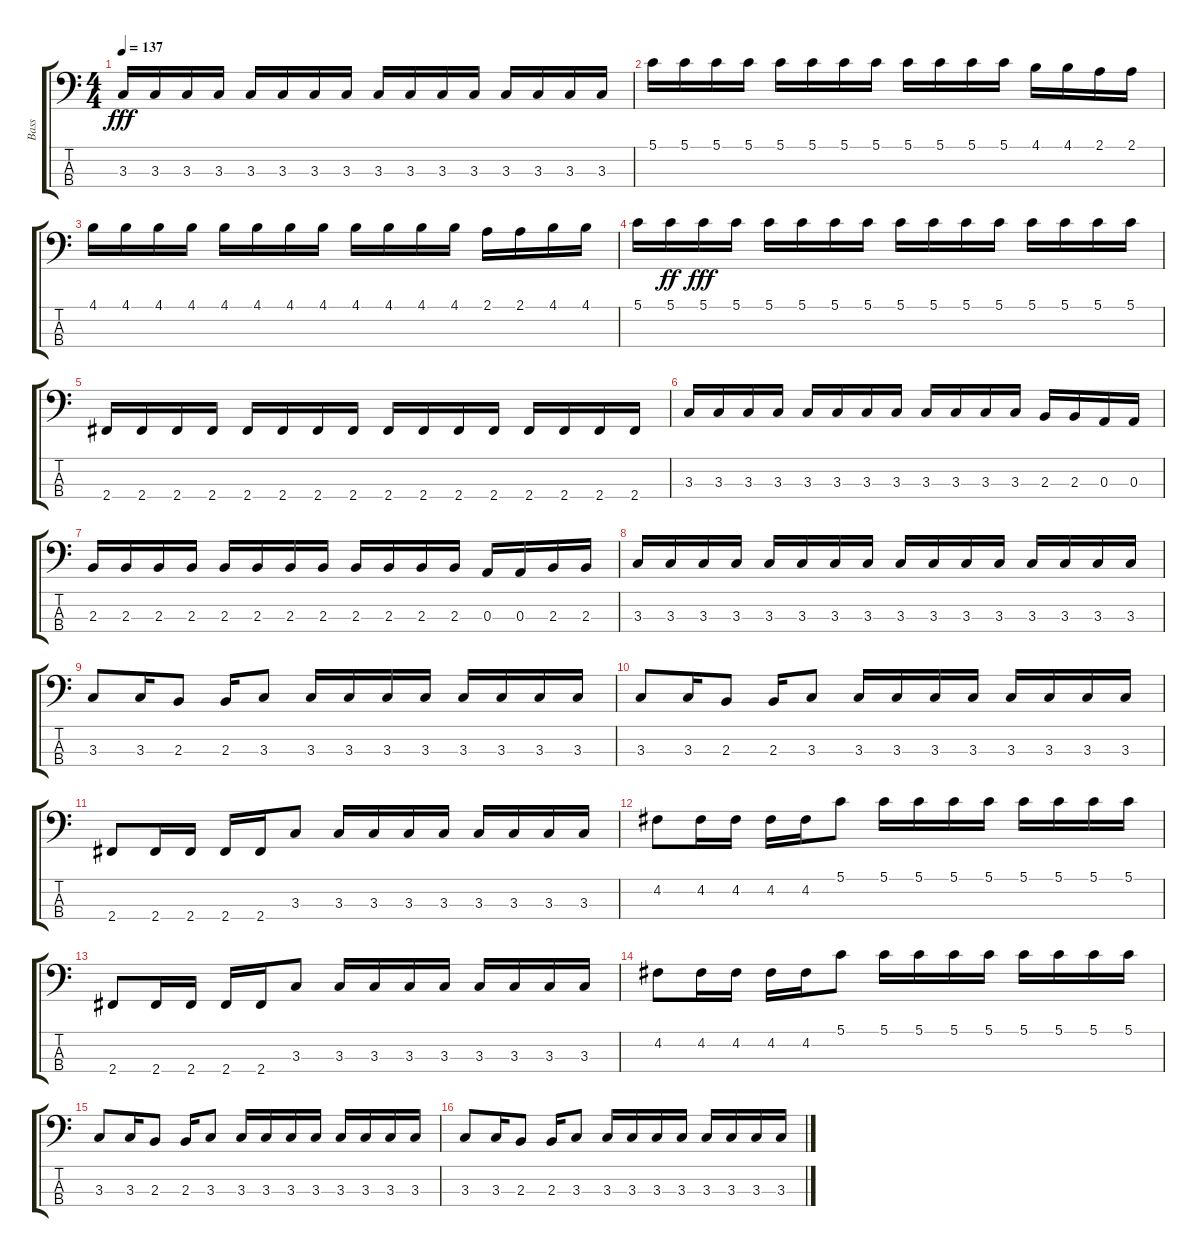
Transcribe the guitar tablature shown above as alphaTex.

\track ("Bass" "Bass") {instrument electricbasspick}
\staff {score tabs}
\tuning (G2 D2 A1 E1) {hide}
\ts (4 4)
\tempo 137
\clef f4
\ks c
3.3.16{dy fff} 3.3.16 3.3.16 3.3.16 3.3.16 3.3.16 3.3.16 3.3.16 3.3.16 3.3.16 3.3.16 3.3.16 3.3.16 3.3.16 3.3.16 3.3.16 |
5.1.16 5.1.16 5.1.16 5.1.16 5.1.16 5.1.16 5.1.16 5.1.16 5.1.16 5.1.16 5.1.16 5.1.16 4.1.16 4.1.16 2.1.16 2.1.16 |
4.1.16 4.1.16 4.1.16 4.1.16 4.1.16 4.1.16 4.1.16 4.1.16 4.1.16 4.1.16 4.1.16 4.1.16 2.1.16 2.1.16 4.1.16 4.1.16 |
5.1.16 5.1.16{dy ff} 5.1.16{dy fff} 5.1.16 5.1.16 5.1.16 5.1.16 5.1.16 5.1.16 5.1.16 5.1.16 5.1.16 5.1.16 5.1.16 5.1.16 5.1.16 |
2.4.16 2.4.16 2.4.16 2.4.16 2.4.16 2.4.16 2.4.16 2.4.16 2.4.16 2.4.16 2.4.16 2.4.16 2.4.16 2.4.16 2.4.16 2.4.16 |
3.3.16 3.3.16 3.3.16 3.3.16 3.3.16 3.3.16 3.3.16 3.3.16 3.3.16 3.3.16 3.3.16 3.3.16 2.3.16 2.3.16 0.3.16 0.3.16 |
2.3.16 2.3.16 2.3.16 2.3.16 2.3.16 2.3.16 2.3.16 2.3.16 2.3.16 2.3.16 2.3.16 2.3.16 0.3.16 0.3.16 2.3.16 2.3.16 |
3.3.16 3.3.16 3.3.16 3.3.16 3.3.16 3.3.16 3.3.16 3.3.16 3.3.16 3.3.16 3.3.16 3.3.16 3.3.16 3.3.16 3.3.16 3.3.16 |
3.3.8 3.3.16 2.3.8 2.3.16 3.3.8 3.3.16 3.3.16 3.3.16 3.3.16 3.3.16 3.3.16 3.3.16 3.3.16 |
3.3.8 3.3.16 2.3.8 2.3.16 3.3.8 3.3.16 3.3.16 3.3.16 3.3.16 3.3.16 3.3.16 3.3.16 3.3.16 |
2.4.8 2.4.16 2.4.16 2.4.16 2.4.16 3.3.8 3.3.16 3.3.16 3.3.16 3.3.16 3.3.16 3.3.16 3.3.16 3.3.16 |
4.2.8 4.2.16 4.2.16 4.2.16 4.2.16 5.1.8 5.1.16 5.1.16 5.1.16 5.1.16 5.1.16 5.1.16 5.1.16 5.1.16 |
2.4.8 2.4.16 2.4.16 2.4.16 2.4.16 3.3.8 3.3.16 3.3.16 3.3.16 3.3.16 3.3.16 3.3.16 3.3.16 3.3.16 |
4.2.8 4.2.16 4.2.16 4.2.16 4.2.16 5.1.8 5.1.16 5.1.16 5.1.16 5.1.16 5.1.16 5.1.16 5.1.16 5.1.16 |
3.3.8 3.3.16 2.3.8 2.3.16 3.3.8 3.3.16 3.3.16 3.3.16 3.3.16 3.3.16 3.3.16 3.3.16 3.3.16 |
3.3.8 3.3.16 2.3.8 2.3.16 3.3.8 3.3.16 3.3.16 3.3.16 3.3.16 3.3.16 3.3.16 3.3.16 3.3.16
